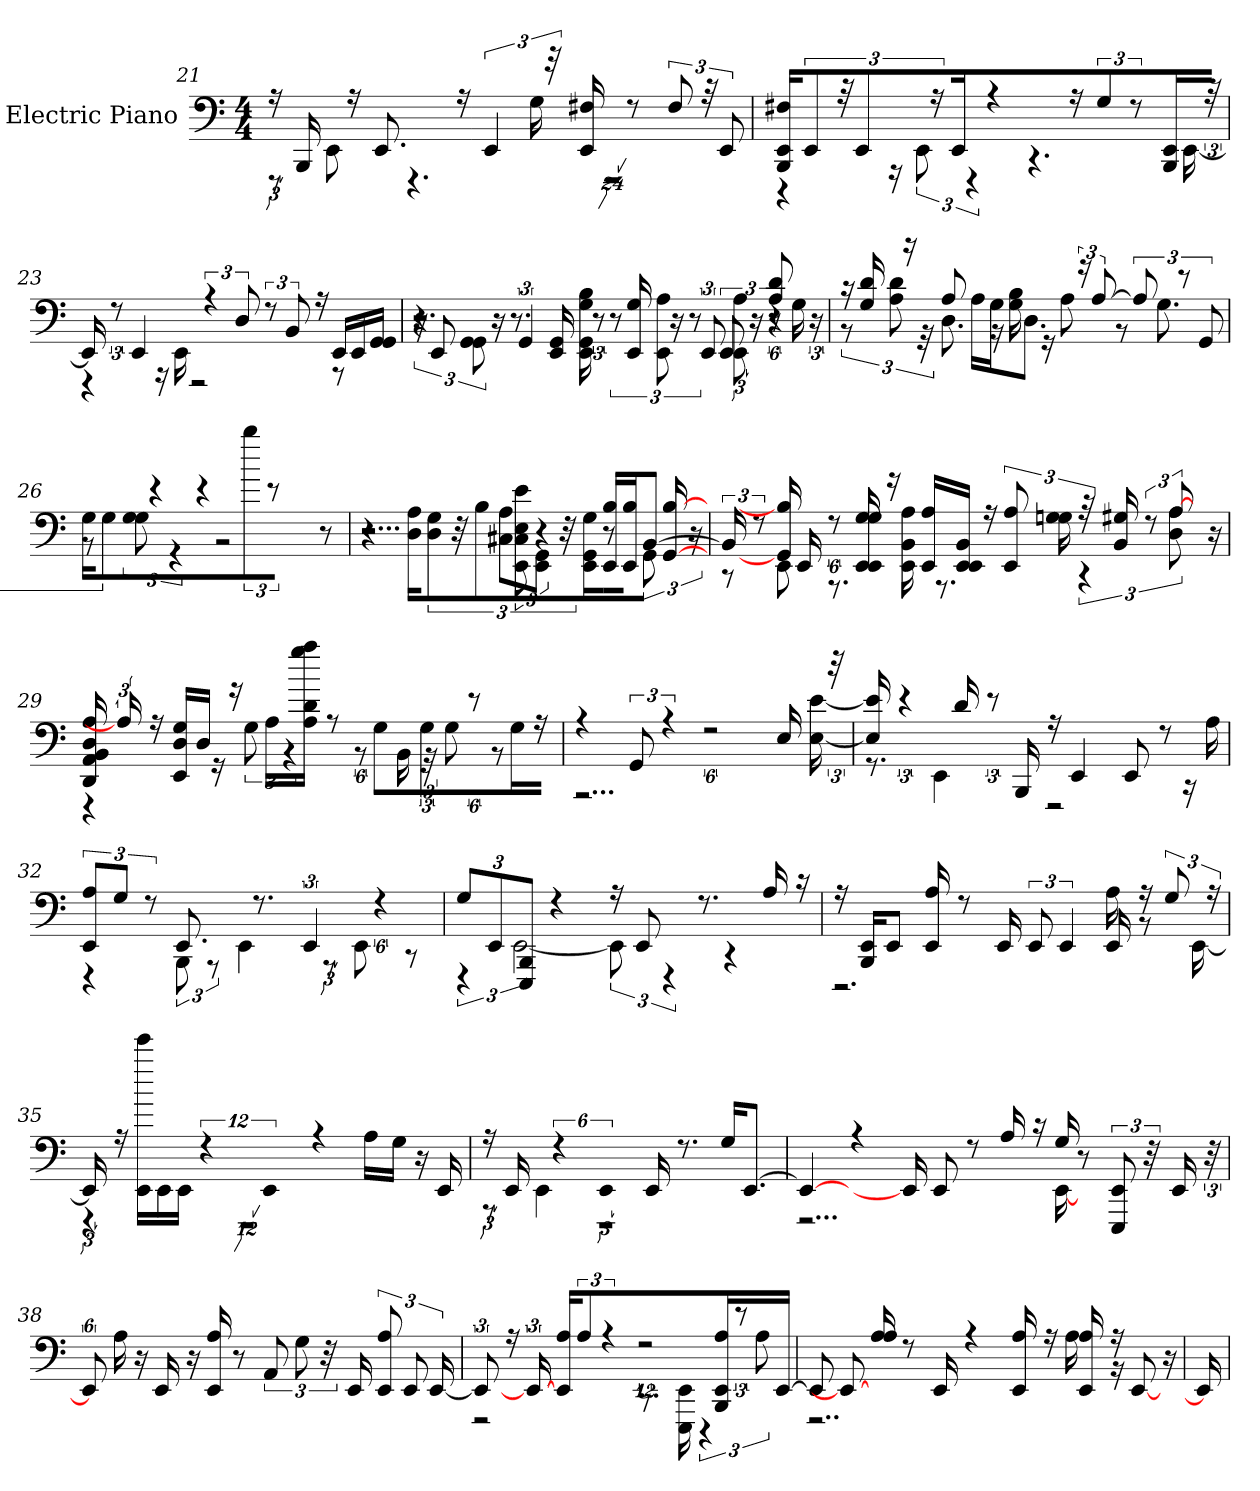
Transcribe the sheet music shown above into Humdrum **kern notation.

**kern
*part1
*staff1
*I"Electric Piano
*I'E.Pno
*clefF4
*M4/4
=21
*^
16r	12r
16BBB	.
.	8EE
16r	.
8.EE	.
.	4.r
16r	.
6EE	.
.	16G
48r	.
16EE 16F#X	.
.	48%17r
8r	.
12F#	.
48r	.
12EE	.
=22	=22
16F#X/ 16BBB 16EEKL	4r
12EE/J	.
48r	.
6EE	.
.	16r
.	12EE
24r	.
16EE	.
.	6r
4r	.
.	4.r
16r	.
12G	.
12r	.
16BBB 16EE	.
.	[16EE
48r	.
=23	=23
16EE]	4r
12r	.
4EE	.
.	16r
.	16EE
.	2r
6r	.
12D	.
12r	.
12BB	.
16r	.
16EE/LL	8r
16EE/	.
16GG/ 16GGJJ	16ryy
=24	=24
*	*^
16r	6r	2.r
8EE	.	.
.	12GG 12GG	.
16r	.	.
6GG	8.r	.
16EE 16GG	.	.
.	16EE 16GG 16G 16B	.
12r	.	.
.	12r	.
16EE 16G	.	.
.	12EE 12A	.
16r	.	.
.	12r	.
12EE	.	.
.	12A 12EE	12EE
16r	.	.
8d 8A	48%5r	6r
.	16G	.
24r	.	.
*	*v	*v
=25	=25
16r	12r
16G 16d	.
.	12A 12d
16r	.
.	48r
8A	8.D
16A\KL	.
16G\K	16r
8.D\J	16G 16B
.	16r
.	8A
24r	.
[12A	.
.	8r
12A]	.
.	8.G
12r	.
12GG	.
=26	=26
16G\KL	8r
12G\J	.
.	12G 12G
6r	.
.	6r
48%25r	.
.	2r
12bb	.
.	8r
12r	.
=27	=27
*	*^
4r	2r	2...r
16D\ 16AKL	.	.
12D\ 12GJ	.	.
48r	.	.
12B	.	.
12A\ 12C#XL	12EE 12C#X 12E 12e	.
12EE\ 12GGJ	6r	.
48r	.	.
16G 16GG 16EE	.	.
16EE/ 16BLL	8r	.
16B/ 16EEJ	.	.
[8BB/J	12GG	.
.	.	[16B [16GG
.	24r	.
*	*v	*v
=28	=28
24BB]	8r
12r	.
16B] 16GG]	8EE
16EE	.
48%5r	8.r
16EE 16G 16EE 16G	.
16r	.
.	16A 16BB 16EE
16A/ 16EELL	.
.	8.r
16BB/ 16EE 16EEJJ	.
16r	.
12EE 12A	.
.	16Gn 16Gn
48r	6r
16G#X 16BB	.
12r	.
[12A	12D 12A
24ryy	48%5ryy
16r	.
=29	=29
16DD 16D 16A 16BB 16AA	4r
24A]	.
16r	.
16EE/ 16G 16DLL	.
16D/JJ	.
.	16r
16r	.
.	12G
16A\LL	.
.	6r
16d\ 16A 16aa 16ggJJ	.
8r	.
.	48%5r
8G\L	.
.	16BB
12G\J	48r
.	8G
48%5r	.
.	8r
16G	.
16r	.
.	24ryy
=30	=30
4r	2...r
12GG	.
6r	.
12%5r	.
16E	.
.	[16E [16e
48r	.
=31	=31
16E] 16e]	8.r
6r	.
.	4EE
16d	.
12r	.
16BBB	.
16r	2r
4EE	.
8EE	.
8r	.
.	16r
16A	16ryy
=32	=32
12EE/ 12AL	4r
12G/J	.
12r	.
8.EE	12BBB
.	12r
.	4EE
8.r	.
6EE	.
.	12r
.	8EE
24%5r	.
.	8r
=33	=33
12G/L	6r
12EE/	.
12BBB/ 12EEEJ	[3EE
4r	.
16r	12EE]
8EE	.
.	6r
8.r	.
.	4r
16A	.
16r	.
=34	=34
16r	2.r
16EE/ 16BBBKL	.
8EE/J	.
16A 16EE	.
8r	.
16EE	.
12EE	.
6EE	.
16EE	16A
16r	8r
12G	.
.	[16EE
24r	.
=35	=35
16EE]	6r
16r	.
16eee\ 16EELL	.
.	4EE
16EE\JJ	.
48%11r	.
.	12%7r
12EE	.
4r	.
16A\LL	.
16G\JJ	.
16r	.
16EE	16ryy
=36	=36
16r	12r
16EE	.
.	4EE
24%5r	.
6EE	3%2r
16EE	.
8.r	.
16G/KL	.
[8.EE/J	.
=37	=37
4EE_	2...r
4r	.
16EE]	.
8EE	.
8r	.
16A	.
16r	.
16G	[16EE
8r	4ryy
12EE 12EEE	.
48r	.
16EE	.
.	16ryy
48r	.
*v	*v
=38
48%5EE]
16A
16r
16EE
16r
16EE 16A
8r
12AA
12G
48r
16EE
12A 12EE
12EE
[24EE
=39
*^
12EE]	2r
16r	.
24EE_	.
16EE/ 16AKL	.
12A/J	.
6r	.
24%7r	8.r
.	16EE 16EEE
.	6r
16BBB 16A 16EE	.
12r	.
.	12A
[16EE	.
=40	=40
8EE]	2..r
8EE_	.
16A 16A	.
8r	.
16EE	.
4r	.
16EE 16A	.
16r	.
16EE 16A	16A
16r	16r
[8EE	8.ryy
16r	.
*v	*v
=41
16EE]
=
*-
